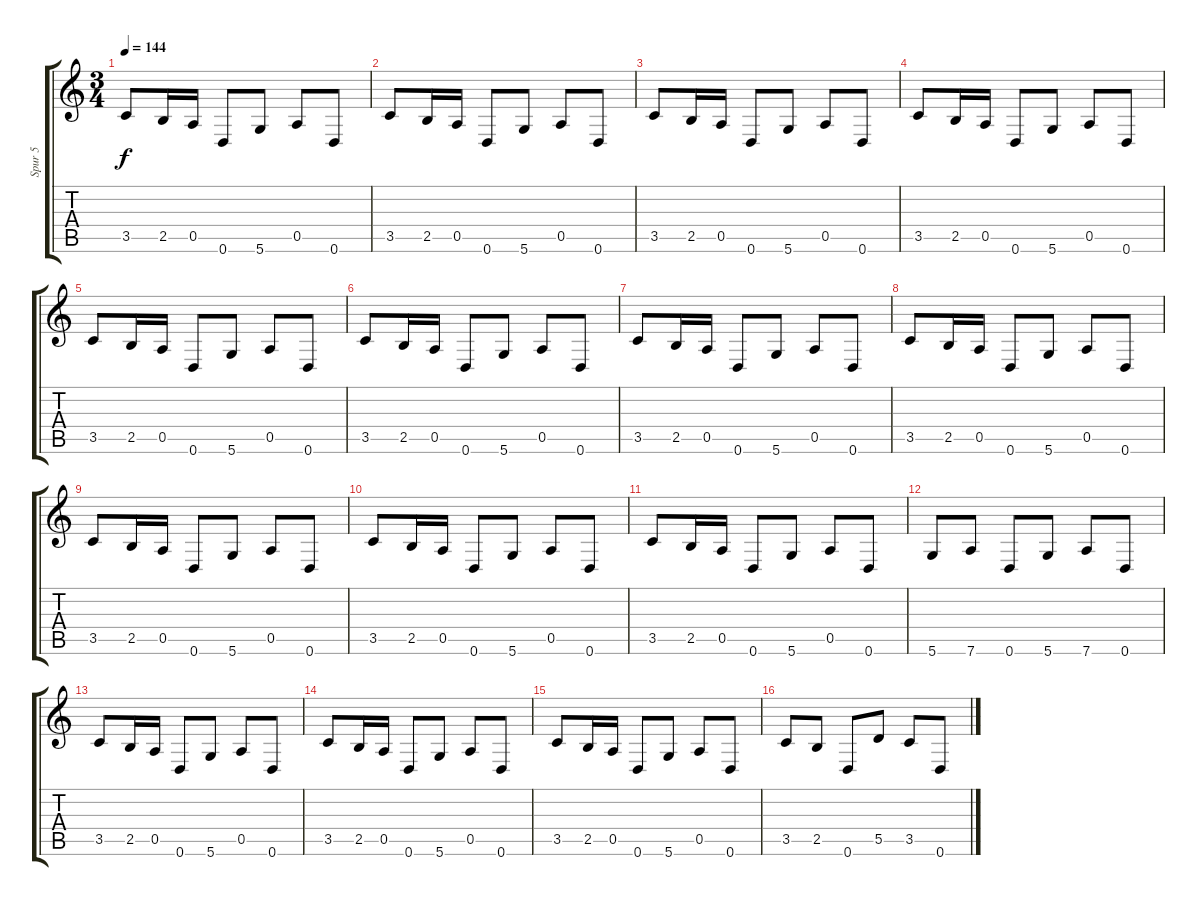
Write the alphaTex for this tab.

\track ("Spur 5" "Spur 5") {instrument distortionguitar}
\staff {score tabs}
\tuning (E4 B3 G3 D3 A2 D2) {hide}
\ts (3 4)
\tempo 144
\clef g2
\ks c
3.5.8{dy f} 2.5.16 0.5.16 0.6.8 5.6.8 0.5.8 0.6.8 |
3.5.8 2.5.16 0.5.16 0.6.8 5.6.8 0.5.8 0.6.8 |
3.5.8 2.5.16 0.5.16 0.6.8 5.6.8 0.5.8 0.6.8 |
3.5.8 2.5.16 0.5.16 0.6.8 5.6.8 0.5.8 0.6.8 |
3.5.8 2.5.16 0.5.16 0.6.8 5.6.8 0.5.8 0.6.8 |
3.5.8 2.5.16 0.5.16 0.6.8 5.6.8 0.5.8 0.6.8 |
3.5.8 2.5.16 0.5.16 0.6.8 5.6.8 0.5.8 0.6.8 |
3.5.8 2.5.16 0.5.16 0.6.8 5.6.8 0.5.8 0.6.8 |
3.5.8 2.5.16 0.5.16 0.6.8 5.6.8 0.5.8 0.6.8 |
3.5.8 2.5.16 0.5.16 0.6.8 5.6.8 0.5.8 0.6.8 |
3.5.8 2.5.16 0.5.16 0.6.8 5.6.8 0.5.8 0.6.8 |
5.6.8 7.6.8 0.6.8 5.6.8 7.6.8 0.6.8 |
3.5.8 2.5.16 0.5.16 0.6.8 5.6.8 0.5.8 0.6.8 |
3.5.8 2.5.16 0.5.16 0.6.8 5.6.8 0.5.8 0.6.8 |
3.5.8 2.5.16 0.5.16 0.6.8 5.6.8 0.5.8 0.6.8 |
3.5.8 2.5.8 0.6.8 5.5.8 3.5.8 0.6.8
